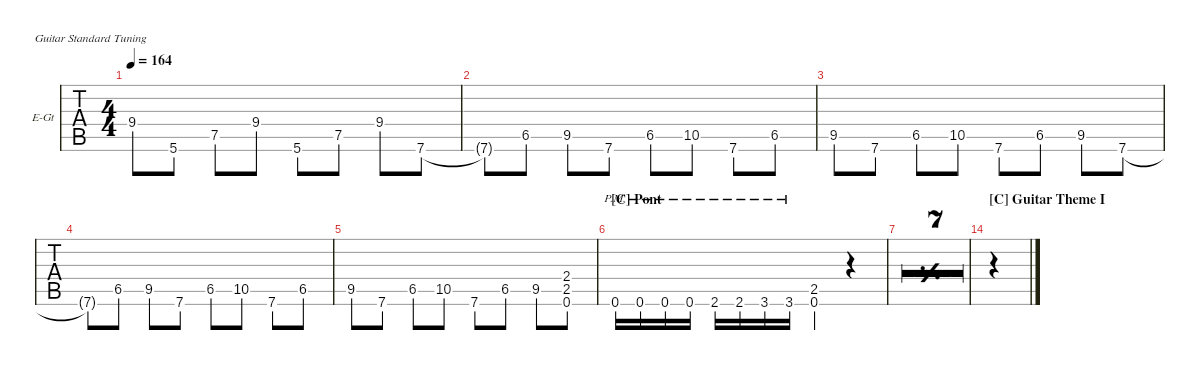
\defaultSystemsLayout 4
\hideDynamics
\bracketExtendMode groupsimilarinstruments
\firstSystemTrackNameOrientation horizontal
\otherSystemsTrackNameOrientation horizontal
\track ("Guitar I " "E-Gt") {multiBarRest instrument distortionguitar}
\staff {tabs}
\tuning (E4 B3 G3 D3 A2 E2)
\ts (4 4)
\tempo 164
\clef g2
\ks eminor
9.4.8{dy ff} 5.6.8 7.5.8 9.4.8 5.6.8 7.5.8 9.4.8 7.6.8 |
7.6{t}.8 6.5.8 9.5.8 7.6.8 6.5.8 10.5.8 7.6.8 6.5.8 |
9.5.8 7.6.8 6.5.8 10.5.8 7.6.8 6.5.8 9.5.8 7.6.8 |
7.6{t}.8 6.5.8 9.5.8 7.6.8 6.5.8 10.5.8 7.6.8 6.5.8 |
9.5.8 7.6.8 6.5.8 10.5.8 7.6.8 6.5.8 9.5.8 (0.6 2.5 2.4).8 |
\section ("C" "Pont")
\scale
0.765738 0.6{pm}.16 0.6{pm}.16 0.6{pm}.16 0.6{pm}.16 2.6{pm}.16 2.6{pm}.16 3.6{pm}.16 3.6{pm}.16 (0.6{st} 2.5{st}).4 r.4 |
\simile simple
\scale
0.033466 |
\scale
0.033466 |
\scale
0.033466 |
\scale
0.033466 |
\scale
0.033466 |
\scale
0.033466 |
\scale
0.033466 |
\section ("C" "Guitar Theme I")
